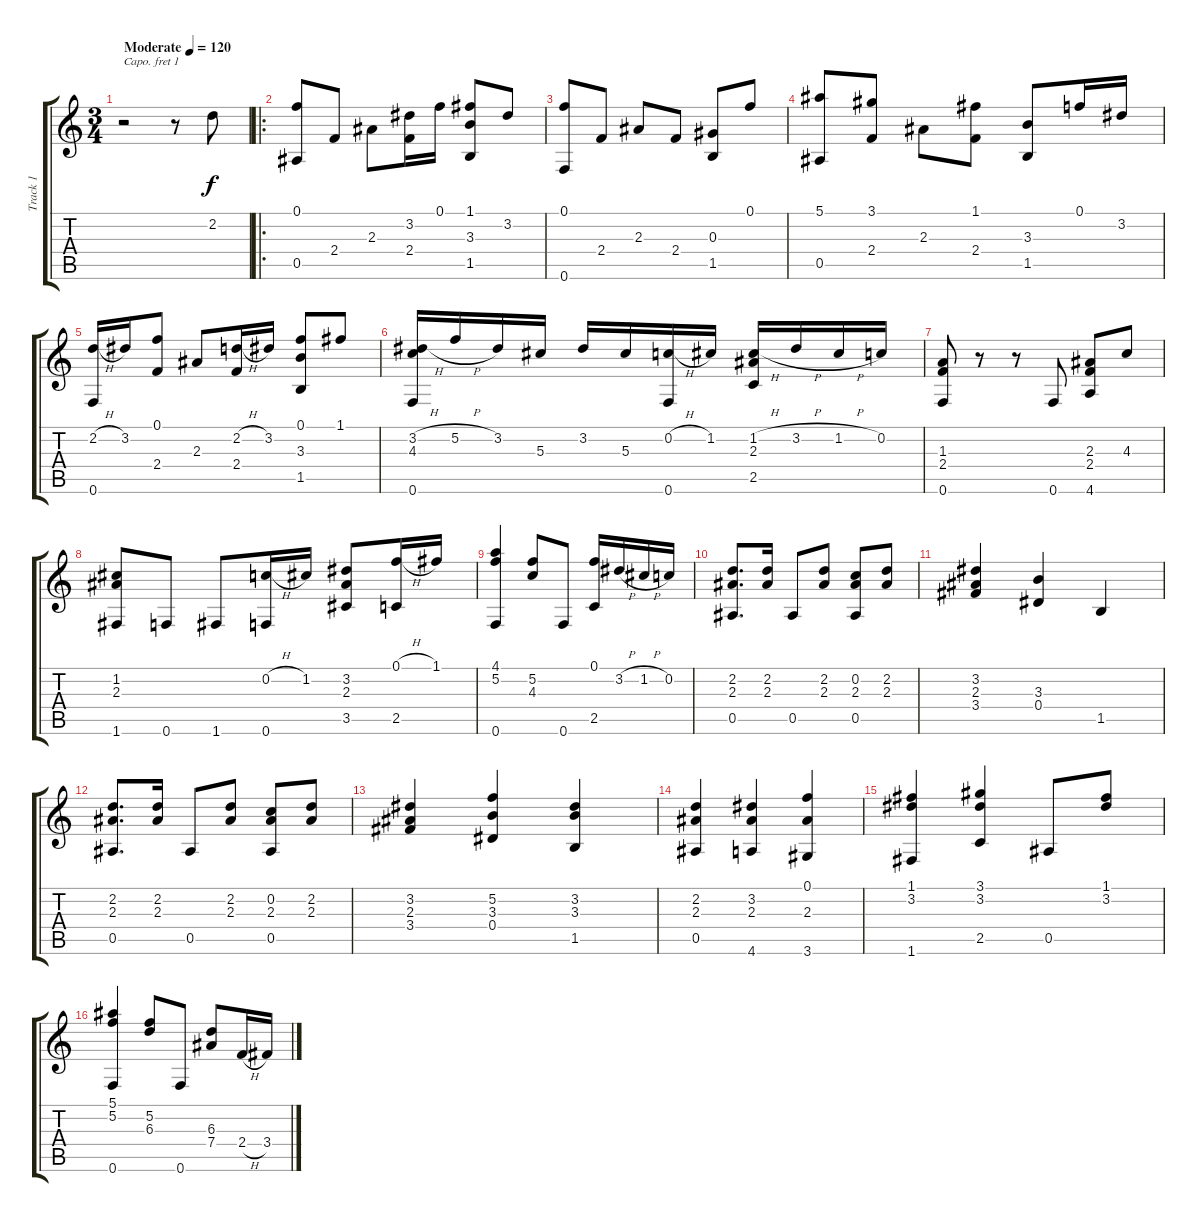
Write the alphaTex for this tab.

\track ("Track 1" "Track 1") {instrument acousticguitarnylon}
\staff {score tabs}
\capo 1
\tuning (E4 B3 G3 D3 A2 E2) {hide}
\ts (3 4)
\tempo (120 "Moderate")
\clef g2
\ks c
r.2{dy f instrument acousticguitarnylon} r.8 2.2.8 |
\ro
(0.1 0.5).8 2.4.8 2.3.8 (3.2 2.4).16 0.1.16 (1.1 3.3 1.5).8 3.2.8 |
(0.1 0.6).8 2.4.8 2.3.8 2.4.8 (0.3 1.5).8 0.1.8 |
(5.1 0.5).8 (3.1 2.4).8 2.3.8 (1.1 2.4).8 (3.3 1.5).8 0.1.16 3.2.16 |
(2.2{h} 0.6).16 3.2.16 (0.1 2.4).8 2.3.8 (2.2{h} 2.4).16 3.2.16 (0.1 3.3 1.5).8 1.1.8 |
(3.2{h} 4.3 0.6).16 5.2{h}.16 3.2.16 5.3.16 3.2.16 5.3.16 (0.2{h} 0.6).16 1.2.16 (1.2{h} 2.3 2.5).16 3.2{h}.16 1.2{h}.16 0.2.16 |
(1.3 2.4 0.6).8 r.8 r.8 0.6.8 (2.3 2.4 4.6).8 4.3.8 |
(1.2 2.3 1.6).8 0.6.8 1.6.8 (0.2{h} 0.6).16 1.2.16 (3.2 2.3 3.5).8 (0.1{h} 2.5).16 1.1.16 |
(4.1 5.2 0.6).4 (5.2 4.3).8 0.6.8 (0.1 2.5).16 3.2{h}.16 1.2{h}.16 0.2.16 |
(2.2 2.3 0.5).8{d} (2.2 2.3).16 0.5.8 (2.2 2.3).8 (0.2 2.3 0.5).8 (2.2 2.3).8 |
(3.2 2.3 3.4).4 (3.3 0.4).4 1.5.4 |
(2.2 2.3 0.5).8{d} (2.2 2.3).16 0.5.8 (2.2 2.3).8 (0.2 2.3 0.5).8 (2.2 2.3).8 |
(3.2 2.3 3.4).4 (5.2 3.3 0.4).4 (3.2 3.3 1.5).4 |
(2.2 2.3 0.5).4 (3.2 2.3 4.6).4 (0.1 2.3 3.6).4 |
(1.1 3.2 1.6).4 (3.1 3.2 2.5).4 0.5.8 (1.1 3.2).8 |
(5.1 5.2 0.6).4 (5.2 6.3).8 0.6.8 (6.3 7.4).8 2.4{h}.16 3.4.16
